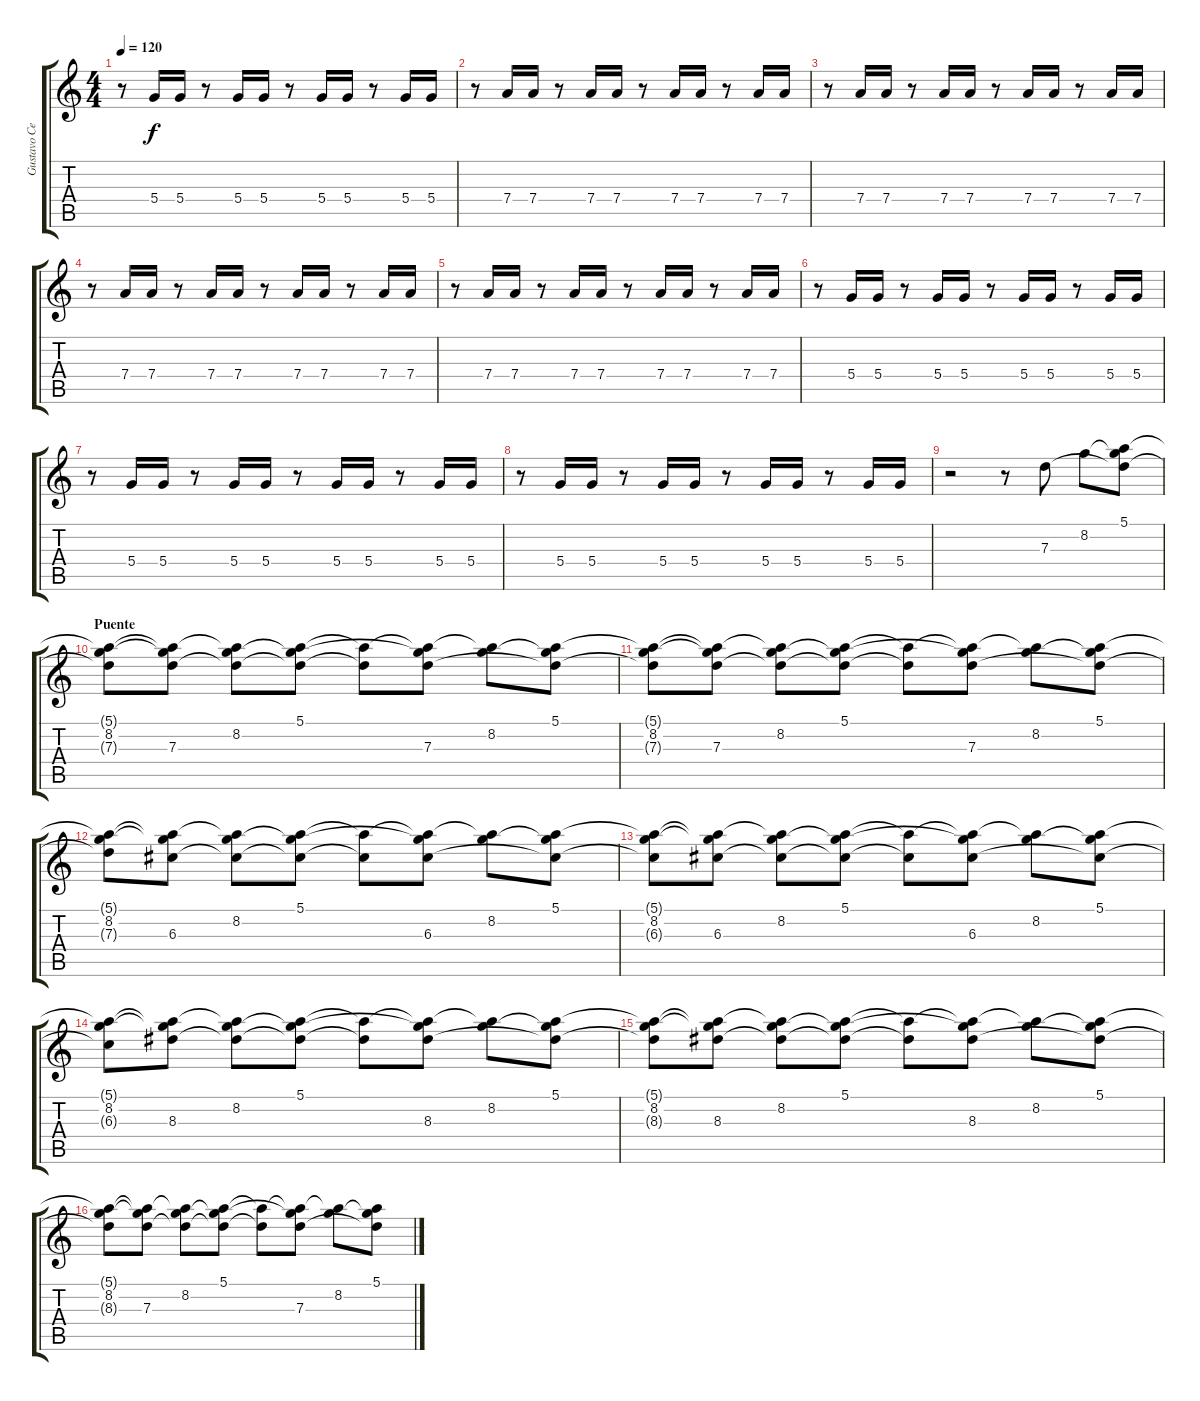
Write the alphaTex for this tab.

\track ("Gustavo Cerati" "Gustavo Ce") {instrument electricguitarclean}
\staff {score tabs}
\tuning (E4 B3 G3 D3 A2 E2) {hide}
\ts (4 4)
\tempo 120
\clef g2
\ks c
r.8{dy f} 5.4.16 5.4.16 r.8 5.4.16 5.4.16 r.8 5.4.16 5.4.16 r.8 5.4.16 5.4.16 |
r.8 7.4.16 7.4.16 r.8 7.4.16 7.4.16 r.8 7.4.16 7.4.16 r.8 7.4.16 7.4.16 |
r.8 7.4.16 7.4.16 r.8 7.4.16 7.4.16 r.8 7.4.16 7.4.16 r.8 7.4.16 7.4.16 |
r.8 7.4.16 7.4.16 r.8 7.4.16 7.4.16 r.8 7.4.16 7.4.16 r.8 7.4.16 7.4.16 |
r.8 7.4.16 7.4.16 r.8 7.4.16 7.4.16 r.8 7.4.16 7.4.16 r.8 7.4.16 7.4.16 |
r.8 5.4.16 5.4.16 r.8 5.4.16 5.4.16 r.8 5.4.16 5.4.16 r.8 5.4.16 5.4.16 |
r.8 5.4.16 5.4.16 r.8 5.4.16 5.4.16 r.8 5.4.16 5.4.16 r.8 5.4.16 5.4.16 |
r.8 5.4.16 5.4.16 r.8 5.4.16 5.4.16 r.8 5.4.16 5.4.16 r.8 5.4.16 5.4.16 |
r.2 r.8{instrument electricguitarclean} 7.3.8 8.2.8 (5.1 8.2{t} 7.3{t}).8 |
\section ("" "Puente")
(5.1{t} 8.2 7.3{t}).8 (5.1{t} 8.2{t} 7.3).8 (5.1{t} 8.2 7.3{t}).8 (5.1 8.2{t} 7.3{t}).8 (5.1{t} 7.3{t}).8 (5.1{t} 8.2{t} 7.3).8 (5.1{t} 8.2).8 (5.1 8.2{t} 7.3{t}).8 |
(5.1{t} 8.2 7.3{t}).8 (5.1{t} 8.2{t} 7.3).8 (5.1{t} 8.2 7.3{t}).8 (5.1 8.2{t} 7.3{t}).8 (5.1{t} 7.3{t}).8 (5.1{t} 8.2{t} 7.3).8 (5.1{t} 8.2).8 (5.1 8.2{t} 7.3{t}).8 |
(5.1{t} 8.2 7.3{t}).8 (5.1{t} 8.2{t} 6.3).8 (5.1{t} 8.2 6.3{t}).8 (5.1 8.2{t} 6.3{t}).8 (5.1{t} 6.3{t}).8 (5.1{t} 8.2{t} 6.3).8 (5.1{t} 8.2).8 (5.1 8.2{t} 6.3{t}).8 |
(5.1{t} 8.2 6.3{t}).8 (5.1{t} 8.2{t} 6.3).8 (5.1{t} 8.2 6.3{t}).8 (5.1 8.2{t} 6.3{t}).8 (5.1{t} 6.3{t}).8 (5.1{t} 8.2{t} 6.3).8 (5.1{t} 8.2).8 (5.1 8.2{t} 6.3{t}).8 |
(5.1{t} 8.2 6.3{t}).8 (5.1{t} 8.2{t} 8.3).8 (5.1{t} 8.2 8.3{t}).8 (5.1 8.2{t} 8.3{t}).8 (5.1{t} 8.3{t}).8 (5.1{t} 8.2{t} 8.3).8 (5.1{t} 8.2).8 (5.1 8.2{t} 8.3{t}).8 |
(5.1{t} 8.2 8.3{t}).8 (5.1{t} 8.2{t} 8.3).8 (5.1{t} 8.2 8.3{t}).8 (5.1 8.2{t} 8.3{t}).8 (5.1{t} 8.3{t}).8 (5.1{t} 8.2{t} 8.3).8 (5.1{t} 8.2).8 (5.1 8.2{t} 8.3{t}).8 |
(5.1{t} 8.2 8.3{t}).8 (5.1{t} 8.2{t} 7.3).8 (5.1{t} 8.2 7.3{t}).8 (5.1 8.2{t} 7.3{t}).8 (5.1{t} 7.3{t}).8 (5.1{t} 8.2{t} 7.3).8 (5.1{t} 8.2).8 (5.1 8.2{t} 7.3{t}).8
